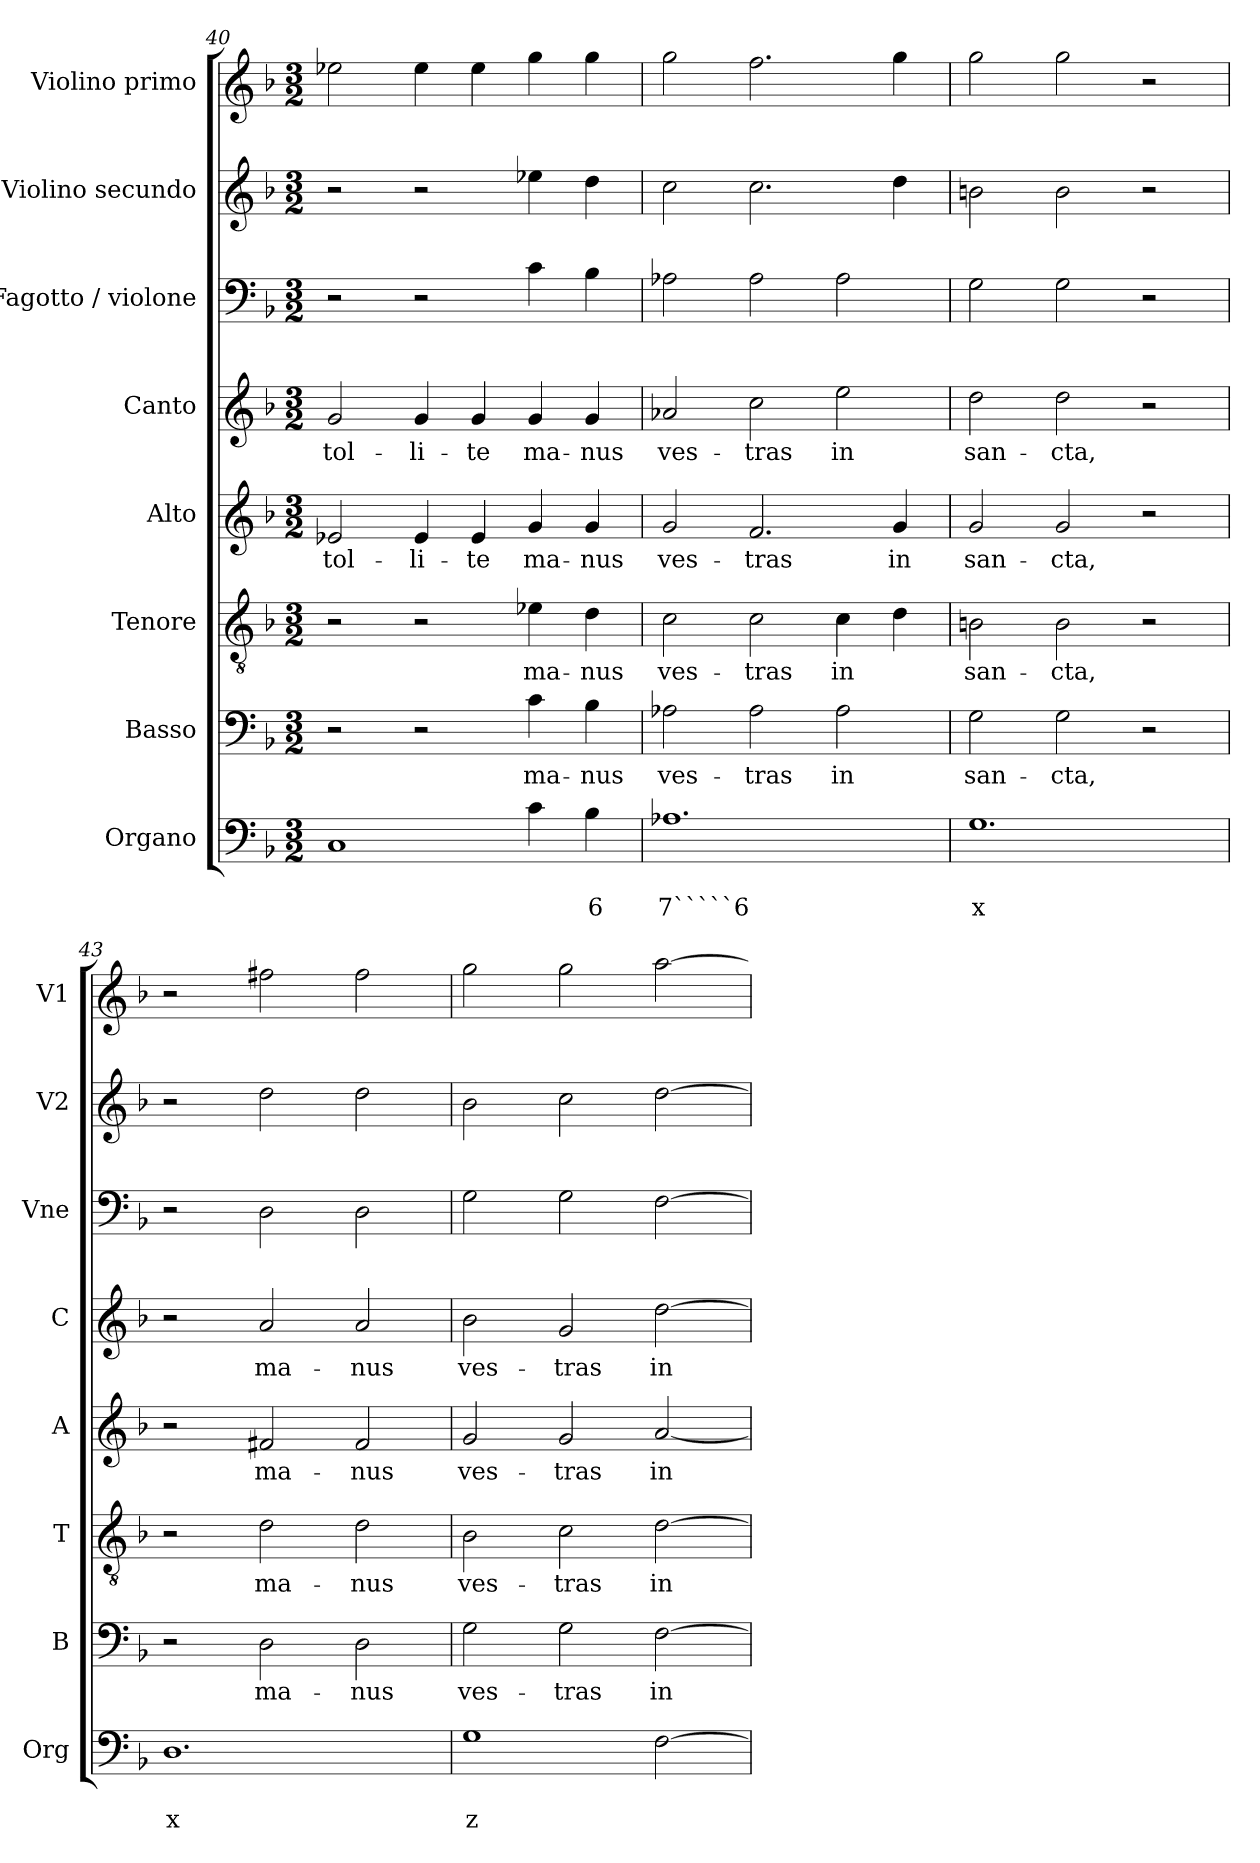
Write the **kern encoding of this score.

**kern	**text	**text	**kern	**text	**kern	**text	**kern	**text	**kern	**text	**kern	**kern	**kern
*part8	*part8	*part8	*part7	*part7	*part6	*part6	*part5	*part5	*part4	*part4	*part3	*part2	*part1
*staff8	*staff8	*staff8	*staff7	*staff7	*staff6	*staff6	*staff5	*staff5	*staff4	*staff4	*staff3	*staff2	*staff1
*I"Organo	*	*	*I"Basso	*	*I"Tenore	*	*I"Alto	*	*I"Canto	*	*I"Fagotto / violone	*I"Violino secundo	*I"Violino primo
*I'Org	*	*	*I'B	*	*I'T	*	*I'A	*	*I'C	*	*I'Vne	*I'V2	*I'V1
*clefF4	*	*	*clefF4	*	*clefGv2	*	*clefG2	*	*clefG2	*	*clefF4	*clefG2	*clefG2
*k[b-]	*	*	*k[b-]	*	*k[b-]	*	*k[b-]	*	*k[b-]	*	*k[b-]	*k[b-]	*k[b-]
*F:	*	*	*F:	*	*F:	*	*F:	*	*F:	*	*F:	*F:	*F:
*M3/2	*	*	*M3/2	*	*M3/2	*	*M3/2	*	*M3/2	*	*M3/2	*M3/2	*M3/2
=40	=40	=40	=40	=40	=40	=40	=40	=40	=40	=40	=40	=40	=40
!	!	!	!	!	!	!	!	!LO:LY:b	!	!LO:LY:b	!	!	!
1C	.	.	2r	.	2r	.	2e-X/	-tol-	2g/	-tol-	2r	2r	2ee-X\
!	!	!	!	!	!	!	!	!LO:LY:b	!	!LO:LY:b	!	!	!
.	.	.	2r	.	2r	.	4e-/	-li-	4g/	-li-	2r	2r	4ee-\
!	!	!	!	!	!	!	!	!LO:LY:b	!	!LO:LY:b	!	!	!
.	.	.	.	.	.	.	4e-/	-te	4g/	-te	.	.	4ee-\
!	!	!	!	!LO:LY:b	!	!LO:LY:b	!	!LO:LY:b	!	!LO:LY:b	!	!	!
4c\	.	.	4c\	ma-	4e-X\	ma-	4g/	ma-	4g/	ma-	4c\	4ee-X\	4gg\
!	!	!LO:LY:b	!	!LO:LY:b	!	!LO:LY:b	!	!LO:LY:b	!	!LO:LY:b	!	!	!
4B-\	.	6	4B-\	-nus	4d\	-nus	4g/	-nus	4g/	-nus	4B-\	4dd\	4gg\
!!LO:PB:g=z
=41	=41	=41	=41	=41	=41	=41	=41	=41	=41	=41	=41	=41	=41
!	!	!LO:LY:b	!	!LO:LY:b	!	!LO:LY:b	!	!LO:LY:b	!	!LO:LY:b	!	!	!
1.A-X	.	7`````6	2A-X\	ves-	2c\	ves-	2g/	ves-	2a-X/	ves-	2A-X\	2cc\	2gg\
!	!	!	!	!LO:LY:b	!	!LO:LY:b	!	!LO:LY:b	!	!LO:LY:b	!	!	!
.	.	.	2A-\	-tras	2c\	-tras	2.f/	-tras	2cc\	-tras	2A-\	2.cc\	2.ff\
!	!	!	!	!LO:LY:b	!	!LO:LY:b	!	!	!	!LO:LY:b	!	!	!
.	.	.	2A-\	in	4c\	in	.	.	2ee\	in	2A-\	.	.
!	!	!	!	!	!	!	!	!LO:LY:b	!	!	!	!	!
.	.	.	.	.	4d\	.	4g/	in	.	.	.	4dd\	4gg\
=42	=42	=42	=42	=42	=42	=42	=42	=42	=42	=42	=42	=42	=42
!	!	!LO:LY:b	!	!LO:LY:b	!	!LO:LY:b	!	!LO:LY:b	!	!LO:LY:b	!	!	!
1.G	.	x	2G\	san-	2Bn\	san-	2g/	san-	2dd\	san-	2G\	2bn\	2gg\
!	!	!	!	!LO:LY:b	!	!LO:LY:b	!	!LO:LY:b	!	!LO:LY:b	!	!	!
.	.	.	2G\	-cta,	2B\	-cta,	2g/	-cta,	2dd\	-cta,	2G\	2b\	2gg\
.	.	.	2r	.	2r	.	2r	.	2r	.	2r	2r	2r
=43	=43	=43	=43	=43	=43	=43	=43	=43	=43	=43	=43	=43	=43
!	!	!LO:LY:b	!	!	!	!	!	!	!	!	!	!	!
1.D	.	x	2r	.	2r	.	2r	.	2r	.	2r	2r	2r
!	!	!	!	!LO:LY:b	!	!LO:LY:b	!	!LO:LY:b	!	!LO:LY:b	!	!	!
.	.	.	2D\	ma-	2d\	ma-	2f#X/	ma-	2a/	ma-	2D\	2dd\	2ff#X\
!	!	!	!	!LO:LY:b	!	!LO:LY:b	!	!LO:LY:b	!	!LO:LY:b	!	!	!
.	.	.	2D\	-nus	2d\	-nus	2f#/	-nus	2a/	-nus	2D\	2dd\	2ff#\
=44	=44	=44	=44	=44	=44	=44	=44	=44	=44	=44	=44	=44	=44
!	!	!LO:LY:b	!	!LO:LY:b	!	!LO:LY:b	!	!LO:LY:b	!	!LO:LY:b	!	!	!
1G	.	z	2G\	ves-	2B-\	ves-	2g/	ves-	2b-\	ves-	2G\	2b-\	2gg\
!	!	!	!	!LO:LY:b	!	!LO:LY:b	!	!LO:LY:b	!	!LO:LY:b	!	!	!
.	.	.	2G\	-tras	2c\	-tras	2g/	-tras	2g/	-tras	2G\	2cc\	2gg\
!	!	!	!	!LO:LY:b	!	!LO:LY:b	!	!LO:LY:b	!	!LO:LY:b	!	!	!
[2F\	.	.	[2F\	in	[2d\	in	[2a/	in	[2dd\	in	[2F\	[2dd\	[2aa\
=	=	=	=	=	=	=	=	=	=	=	=	=	=
*-	*-	*-	*-	*-	*-	*-	*-	*-	*-	*-	*-	*-	*-
